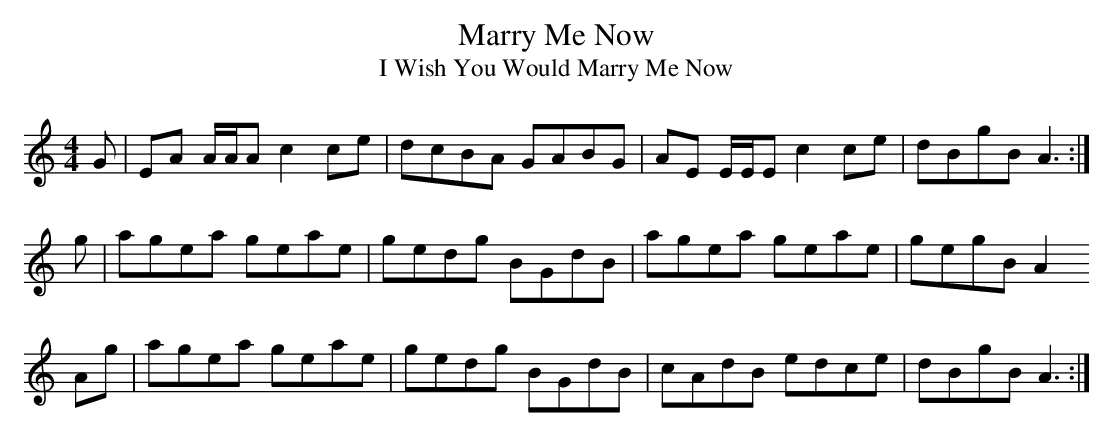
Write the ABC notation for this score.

X:1
T:Marry Me Now
T:I Wish You Would Marry Me Now
M:4/4
L:1/8
K:Am
G  | EA A/A/A c2 ce | dcBA GABG | AE E/E/E c2 ce | dBgB A3   :|
g  | agea     geae  | gedg BGdB | agea     geae  | gegB A2
Ag | agea     geae  | gedg BGdB | cAdB     edce  | dBgB A3   :|
